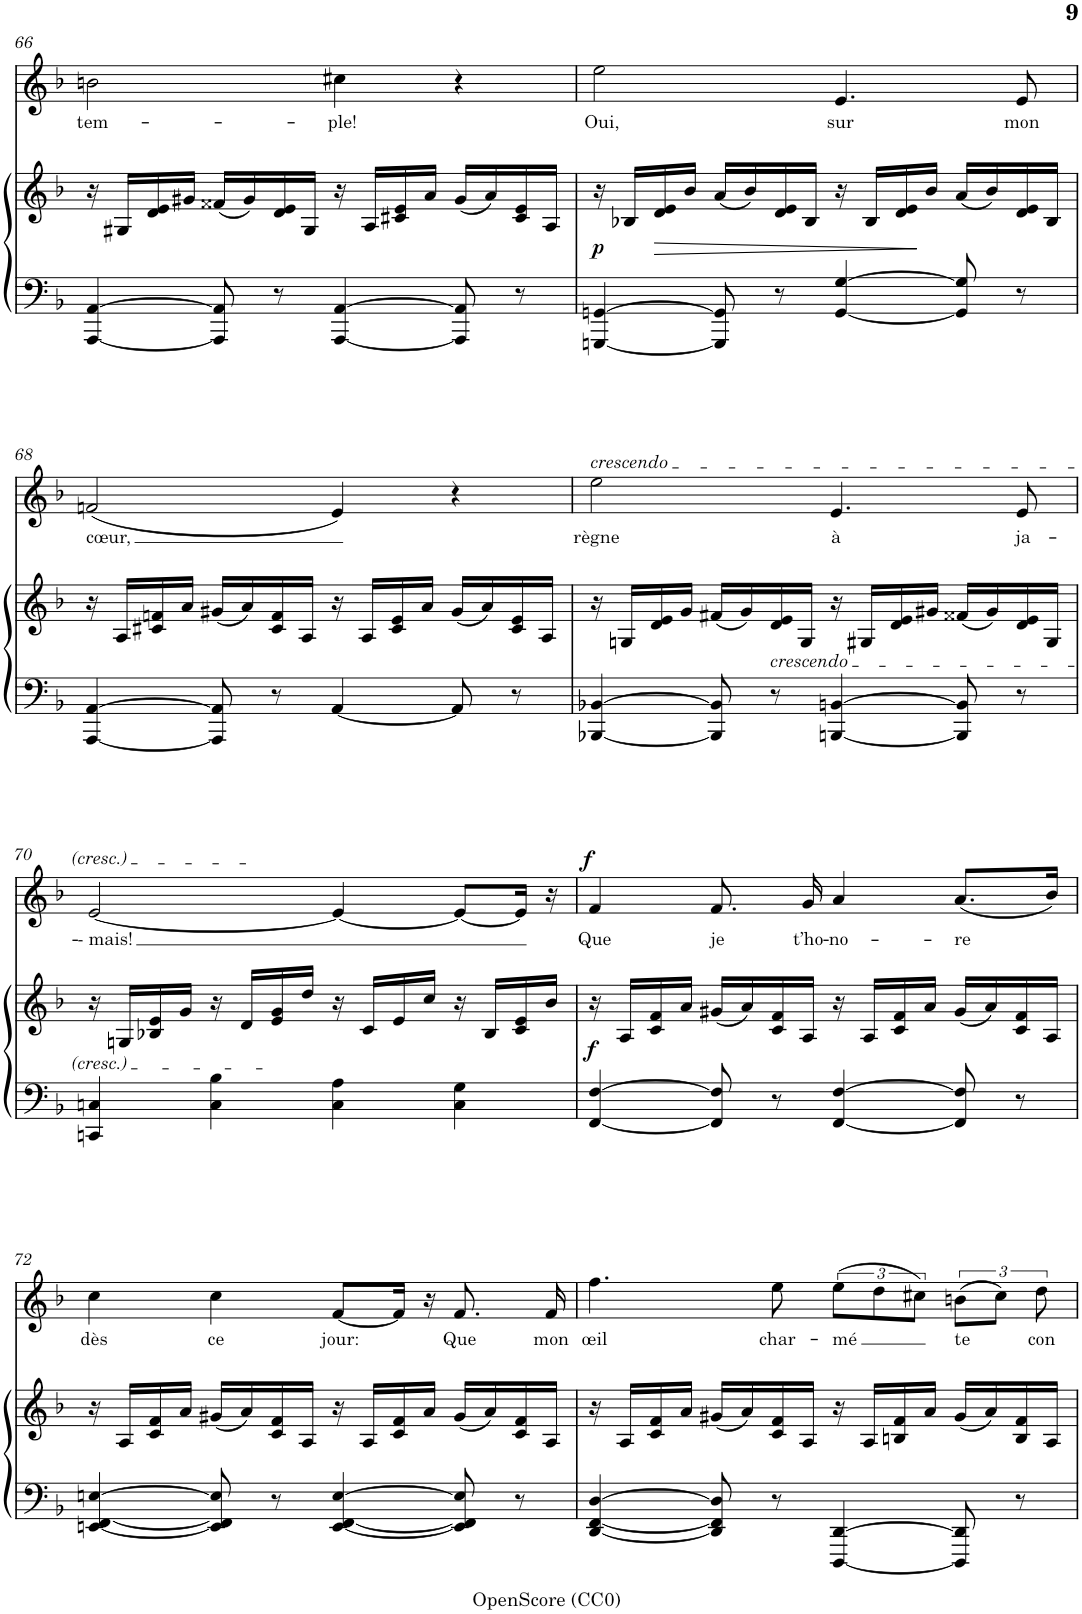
**kern	**kern	**dynam	**kern	**text	**dynam
*part2	*part2	*part2	*part1	*part1	*part1
*staff3	*staff2	*staff2/3	*staff1	*staff1	*staff1
*I"Piano	*	*	*I"Chant Voice	*	*
*I'Pno	*	*	*	*	*
!!LO:PB:g=z
*clefF4	*clefG2	*	*clefG2	*	*
*k[b-]	*k[b-]	*	*k[b-]	*	*
*M4/4	*M4/4	*	*M4/4	*	*
*met(c)	*met(c)	*	*met(c)	*	*
=66	=66	=66	=66	=66	=66
!	!	!	!	!LO:LY:b	!
[4AAA/ [4AA/	16r	.	2bn\	tem-	.
.	16G#X/LL	.	.	.	.
.	16d/ 16e/	.	.	.	.
.	16g#X/JJ	.	.	.	.
8AAA/] 8AA/]	(16f##X/LL	.	.	.	.
.	16g#/)	.	.	.	.
8r	16d/ 16e/	.	.	.	.
.	16G#/JJ	.	.	.	.
!	!	!	!	!LO:LY:b	!
[4AAA/ [4AA/	16r	.	4cc#X\	-ple!	.
.	16A/LL	.	.	.	.
.	16c#X/ 16e/	.	.	.	.
.	16a/JJ	.	.	.	.
8AAA/] 8AA/]	(16g#/LL	.	4r	.	.
.	16a/)	.	.	.	.
8r	16c#/ 16e/	.	.	.	.
.	16A/JJ	.	.	.	.
=67	=67	=67	=67	=67	=67
!	!	!LO:DY:b	!	!LO:LY:b	!
[4GGGn/ [4GGn/	16r	p	2ee\	Oui,	.
.	16B-X/LL	.	.	.	.
!	!	!LO:HP:b	!	!	!
.	16d/ 16e/	>	.	.	.
.	16b-/JJ	.	.	.	.
8GGG/] 8GG/]	(16a/LL	.	.	.	.
.	16b-/)	.	.	.	.
8r	16d/ 16e/	.	.	.	.
.	16B-/JJ	.	.	.	.
!	!	!	!	!LO:LY:b	!
[4GG/ [4G/	16r	.	4.e/	sur	.
.	16B-/LL	.	.	.	.
.	16d/ 16e/	.	.	.	.
.	16b-/JJ	]	.	.	.
8GG/] 8G/]	(16a/LL	.	.	.	.
.	16b-/)	.	.	.	.
!	!	!	!	!LO:LY:b	!
8r	16d/ 16e/	.	8e/	mon	.
.	16B-/JJ	.	.	.	.
!!LO:LB:g=z
=68	=68	=68	=68	=68	=68
!	!	!	!	!LO:LY:b	!
[4AAA/ [4AA/	16r	.	(2fn/	cœur,	.
.	16A/LL	.	.	.	.
.	16c#X/ 16fn/	.	.	.	.
.	16a/JJ	.	.	.	.
8AAA/] 8AA/]	(16g#X/LL	.	.	.	.
.	16a/)	.	.	.	.
8r	16c#/ 16f/	.	.	.	.
.	16A/JJ	.	.	.	.
[4AA/	16r	.	4e/)	.	.
.	16A/LL	.	.	.	.
.	16c#/ 16e/	.	.	.	.
.	16a/JJ	.	.	.	.
8AA/]	(16g#/LL	.	4r	.	.
.	16a/)	.	.	.	.
8r	16c#/ 16e/	.	.	.	.
.	16A/JJ	.	.	.	.
=69	=69	=69	=69	=69	=69
!	!	!	!LO:TX:a:i:t=crescendo	!	!
!	!	!	!	!LO:LY:b	!
[4BBB-X/ [4BB-X/	16r	.	2ee\	règne	.
.	16Gn/LL	.	.	.	.
.	16d/ 16e/	.	.	.	.
.	16g/JJ	.	.	.	.
8BBB-/] 8BB-/]	(16f#X/LL	.	.	.	.
.	16g/)	.	.	.	.
!	!LO:TX:b:i:t=crescendo	!	!	!	!
8r	16d/ 16e/	.	.	.	.
.	16G/JJ	.	.	.	.
!	!	!	!	!LO:LY:b	!
[4BBBn/ [4BBn/	16r	.	4.e/	à	.
.	16G#X/LL	.	.	.	.
.	16d/ 16e/	.	.	.	.
.	16g#X/JJ	.	.	.	.
8BBB/] 8BB/]	(16f##X/LL	.	.	.	.
.	16g#/)	.	.	.	.
!	!	!	!	!LO:LY:b	!
8r	16d/ 16e/	.	8e/	ja-	.
.	16G#/JJ	.	.	.	.
!!LO:LB:g=z
=70	=70	=70	=70	=70	=70
!	!	!	!	!LO:LY:b	!
4CCn/ 4Cn/	16r	.	[2e/	-- mais!	.
.	16Gn/LL	.	.	.	.
.	16B-X/ 16e/	.	.	.	.
.	16g/JJ	.	.	.	.
4C\ 4B-\	16r	.	.	.	.
.	16d/LL	.	.	.	.
.	16e/ 16g/	.	.	.	.
.	16dd/JJ	.	.	.	.
4C\ 4A\	16r	.	4e/_	.	.
.	16c/LL	.	.	.	.
.	16e/	.	.	.	.
.	16cc/JJ	.	.	.	.
4C\ 4G\	16r	.	8e/L_	.	.
.	16B-/LL	.	.	.	.
.	16c/ 16e/	.	16e/Jk]	.	.
.	16b-/JJ	.	16r	.	.
=71	=71	=71	=71	=71	=71
!	!	!LO:DY:b	!	!LO:LY:b	!LO:DY:a
[4FF/ [4F/	16r	f	4f/	Que	f
.	16A/LL	.	.	.	.
.	16c/ 16f/	.	.	.	.
.	16a/JJ	.	.	.	.
!	!	!	!	!LO:LY:b	!
8FF/] 8F/]	(16g#X/LL	.	8.f/	je	.
.	16a/)	.	.	.	.
8r	16c/ 16f/	.	.	.	.
!	!	!	!	!LO:LY:b	!
.	16A/JJ	.	16g/	t’ho-	.
!	!	!	!	!LO:LY:b	!
[4FF/ [4F/	16r	.	4a/	-no-	.
.	16A/LL	.	.	.	.
.	16c/ 16f/	.	.	.	.
.	16a/JJ	.	.	.	.
!	!	!	!	!LO:LY:b	!
8FF/] 8F/]	(16g#/LL	.	(8.a/L	-re	.
.	16a/)	.	.	.	.
8r	16c/ 16f/	.	.	.	.
.	16A/JJ	.	16b-/Jk)	.	.
!!LO:LB:g=z
=72	=72	=72	=72	=72	=72
!	!	!	!	!LO:LY:b	!
[4EEn/ [<4FF/ [4En/	16r	.	4cc\	dès	.
.	16A/LL	.	.	.	.
.	16c/ 16f/	.	.	.	.
.	16a/JJ	.	.	.	.
!	!	!	!	!LO:LY:b	!
8EE/] 8FF/] 8E/]	(16g#X/LL	.	4cc\	ce	.
.	16a/)	.	.	.	.
8r	16c/ 16f/	.	.	.	.
.	16A/JJ	.	.	.	.
!	!	!	!	!LO:LY:b	!
[4EE/ [<4FF/ [4E/	16r	.	[8f/L	jour:	.
.	16A/LL	.	.	.	.
.	16c/ 16f/	.	16f/Jk]	.	.
.	16a/JJ	.	16r	.	.
!	!	!	!	!LO:LY:b	!
8EE/] 8FF/] 8E/]	(16g#/LL	.	8.f/	Que	.
.	16a/)	.	.	.	.
8r	16c/ 16f/	.	.	.	.
!	!	!	!	!LO:LY:b	!
.	16A/JJ	.	16f/	mon	.
=73	=73	=73	=73	=73	=73
!	!	!	!	!LO:LY:b	!
[4DD/ [4FF/ [4D/	16r	.	4.ff\	œil	.
.	16A/LL	.	.	.	.
.	16c/ 16f/	.	.	.	.
.	16a/JJ	.	.	.	.
8DD/] 8FF/] 8D/]	(16g#X/LL	.	.	.	.
.	16a/)	.	.	.	.
!	!	!	!	!LO:LY:b	!
8r	16c/ 16f/	.	8ee\	char-	.
.	16A/JJ	.	.	.	.
!	!	!	!	!LO:LY:b	!
[4DDD/ [4DD/	16r	.	(12ee\L	-mé	.
.	16A/LL	.	.	.	.
.	.	.	12dd\	.	.
.	16Bn/ 16f/	.	.	.	.
.	.	.	12cc#X\J)	.	.
.	16a/JJ	.	.	.	.
!	!	!	!	!LO:LY:b	!
8DDD/] 8DD/]	(16g#/LL	.	(12bn\L	te	.
.	16a/)	.	.	.	.
.	.	.	12cc#\J)	.	.
8r	16B/ 16f/	.	.	.	.
!	!	!	!	!LO:LY:b	!
.	.	.	12dd\	con	.
.	16A/JJ	.	.	.	.
=	=	=	=	=	=
*-	*-	*-	*-	*-	*-
